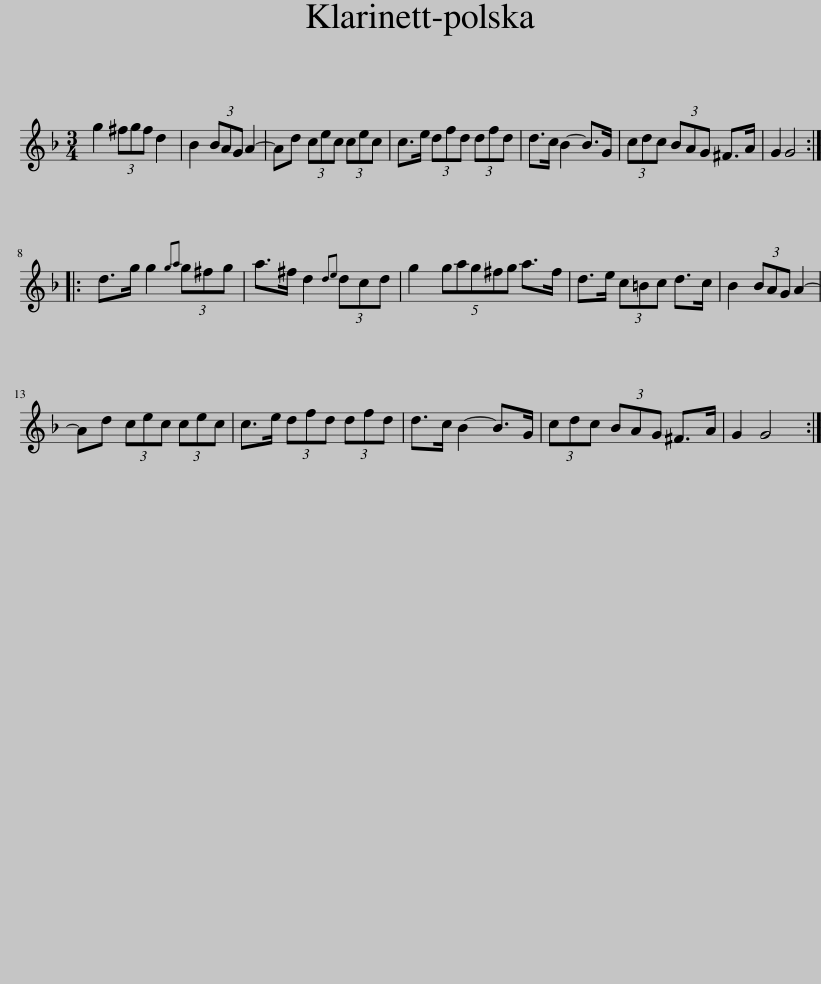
X:1
L:1/8
M:3/4
I:linebreak $
K:F
V:1 treble
V:1
 g2 (3^fgf d2 | B2 (3BAG A2- | Ad (3cec (3cec | c>e (3dfd (3dfd | d>c B2- B>G | %5
 (3cdc (3BAG ^F>A | G2 G4 ::$ d>g g2{ga} (3g^fg | a>^f d2{de} (3dcd | g2 (5:2:5gag^fg a>f | %10
 d>e (3c=Bc d>c | B2 (3BAG A2- |$ Ad (3cec (3cec | c>e (3dfd (3dfd | d>c B2- B>G | %15
 (3cdc (3BAG ^F>A | G2 G4 :| %17
